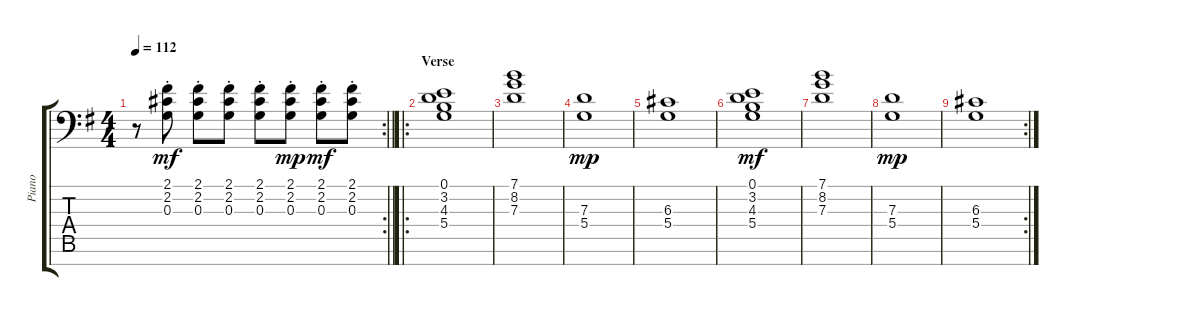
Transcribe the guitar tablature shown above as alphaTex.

\track ("Piano" "Piano") {instrument acousticgrandpiano}
\staff {score tabs}
\tuning (E4 B3 G3 D3 A2 E2 C-1) {hide}
\rc 2
\ts (4 4)
\tempo 112
\clef f4
\barLineRight lightlight
\ks g
r.8{dy mp} (2.1{st} 2.2{st} 0.3{st}).8{dy mf} (2.1{st} 2.2{st} 0.3{st}).8 (2.1{st} 2.2{st} 0.3{st}).8 (2.1{st} 2.2{st} 0.3{st}).8 (2.1{st} 2.2{st} 0.3{st}).8{dy mp} (2.1{st} 2.2{st} 0.3{st}).8{dy mf} (2.1{st} 2.2{st} 0.3{st}).8 |
\ro
\section ("" "Verse")
(0.1 3.2 4.3 5.4).1 |
(7.1 8.2 7.3).1 |
(7.3 5.4).1{dy mp} |
(6.3 5.4).1 |
(0.1 3.2 4.3 5.4).1{dy mf} |
(7.1 8.2 7.3).1 |
(7.3 5.4).1{dy mp} |
\rc 2
(6.3 5.4).1
